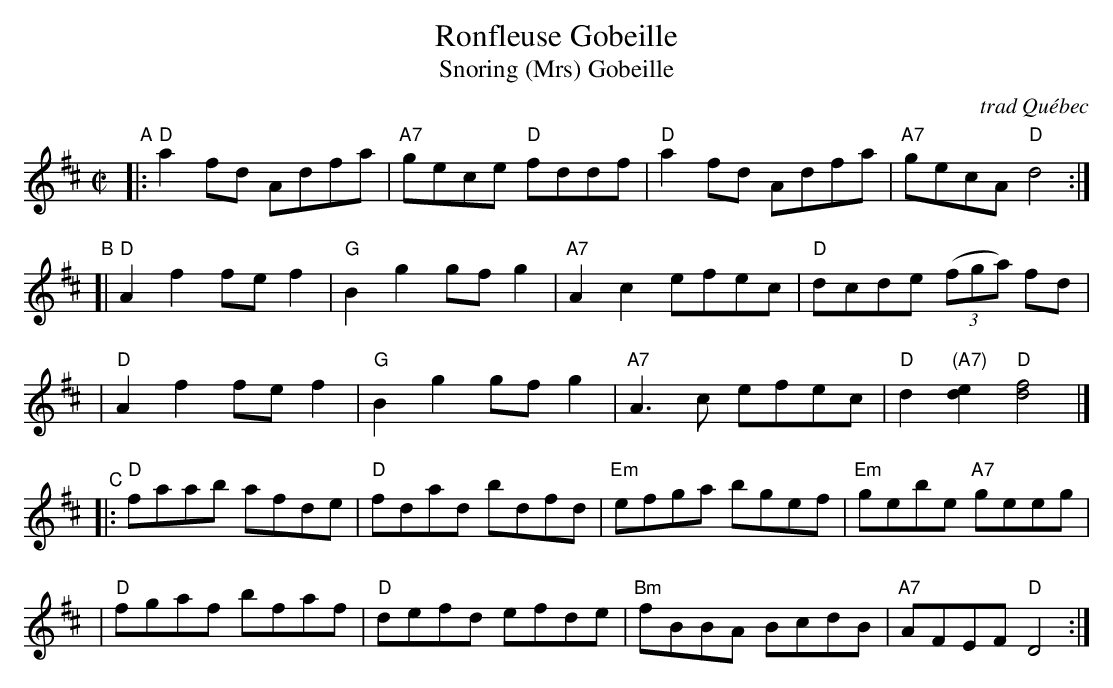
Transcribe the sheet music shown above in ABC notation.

X:1
T: Ronfleuse Gobeille
T: Snoring (Mrs) Gobeille
O: trad Qu\'ebec
M: C|
L: 1/8
K: D
"^A"\
|: "D"a2fd Adfa | "A7"gece "D"fddf | "D"a2fd Adfa | "A7"gecA "D"d4 :|
"^B"\
[| "D"A2f2 fef2 | "G"B2g2 gfg2 | "A7"A2c2 efec | "D"dcde ((3fga) fd |
|  "D"A2f2 fef2 | "G"B2g2 gfg2 | "A7"A3c efec | "D"d2"(A7)"[e2d2] "D"[f4d4] |]
"^C"\
|: "D"faab afde | "D"fdad bdfd | "Em"efga bgef | "Em"gebe "A7"geeg |
|  "D"fgaf bfaf | "D"defd efde | "Bm"fBBA BcdB | "A7"AFEF "D"D4 :|
